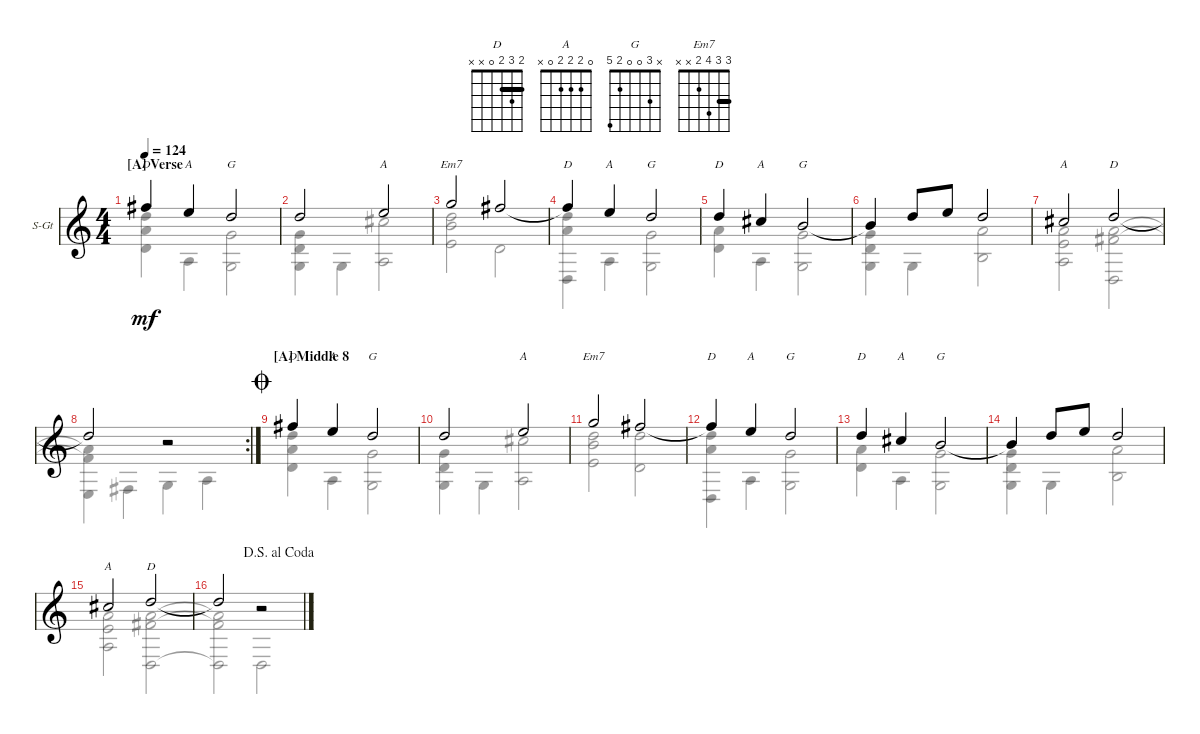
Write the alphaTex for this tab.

\defaultSystemsLayout 4
\bracketExtendMode groupsimilarinstruments
\firstSystemTrackNameOrientation horizontal
\otherSystemsTrackNameOrientation horizontal
\track ("Steel Guitar" "S-Gt") {instrument acousticguitarsteel}
\staff {score}
\tuning (E4 B3 G3 D3 A2 D2)
\chord ("D" 2 3 2 0 x x) {barre 2}
\chord ("A" 0 2 2 2 0 x)
\chord ("G" x 3 0 0 2 5)
\chord ("Em7" 3 3 4 2 x x) {barre 3}
\voice
\ts (4 4)
\section ("A" "Verse")
\tempo 124
\clef g2
\ks c
2.1.4{ch "D" dy mf} 0.1.4{ch "A"} 3.2.2{ch "G"} |
3.2.2 0.1.2{ch "A"} |
3.1.2{ch "Em7"} 2.1.2 |
2.1{t}.4{ch "D"} 5.2.4{ch "A"} 3.2.2{ch "G"} |
3.2.4{ch "D"} 2.2.4{ch "A"} 0.2.2{ch "G"} |
0.2{t}.4 3.2.8 5.2.8 3.2.2 |
2.2.2{ch "A"} 3.2.2{ch "D"} |
\rc 2
3.2{t}.2 r.2 |
\section ("A" "Middle 8")
\jump coda
2.1.4{ch "D"} 0.1.4{ch "A"} 3.2.2{ch "G"} |
3.2.2 0.1.2{ch "A"} |
3.1.2{ch "Em7"} 2.1.2 |
2.1{t}.4{ch "D"} 5.2.4{ch "A"} 3.2.2{ch "G"} |
3.2.4{ch "D"} 2.2.4{ch "A"} 0.2.2{ch "G"} |
0.2{t}.4 3.2.8 5.2.8 3.2.2 |
2.2.2{ch "A"} 3.2.2{ch "D"} |
\jump dalsegnoalcoda
3.2{t}.2 r.2
\voice
\clef g2
\ottava regular
\simile none
\ks c
(0.4 3.2 2.3).4{dy mf} 0.5.4 (5.6 0.3).2 |
(5.6 0.3 0.4).4 5.6.4 (0.5 2.2).2 |
(2.4 4.3 3.2).2 0.4.2 |
(0.6 3.2 2.3).4 0.5.4 (5.6 0.3).2 |
(0.4 2.3).4 0.5.4 (5.6 0.3).2 |
(5.6 0.3 0.4).4 5.6.4 (2.5 2.3).2 |
(0.5 2.3 2.4).2 (0.6 2.3 4.4).2 |
(2.6 2.3{t} 4.4{t}).4 4.6.4 5.6.4 0.5.4 |
(0.4 3.2 2.3).4 0.5.4 (5.6 0.3).2 |
(5.6 0.3 0.4).4 5.6.4 (0.5 2.2).2 |
(2.4 4.3 3.2).2 (0.4 3.2).2 |
(0.6 3.2 2.3).4 0.5.4 (5.6 0.3).2 |
(0.4 2.3).4 0.5.4 (5.6 0.3).2 |
(5.6 0.3 0.4).4 5.6.4 (2.5 2.3).2 |
(0.5 2.3 2.4).2 (0.6 2.3 4.4).2 |
(0.6{t} 2.3{t} 4.4{t}).2 0.6.2
